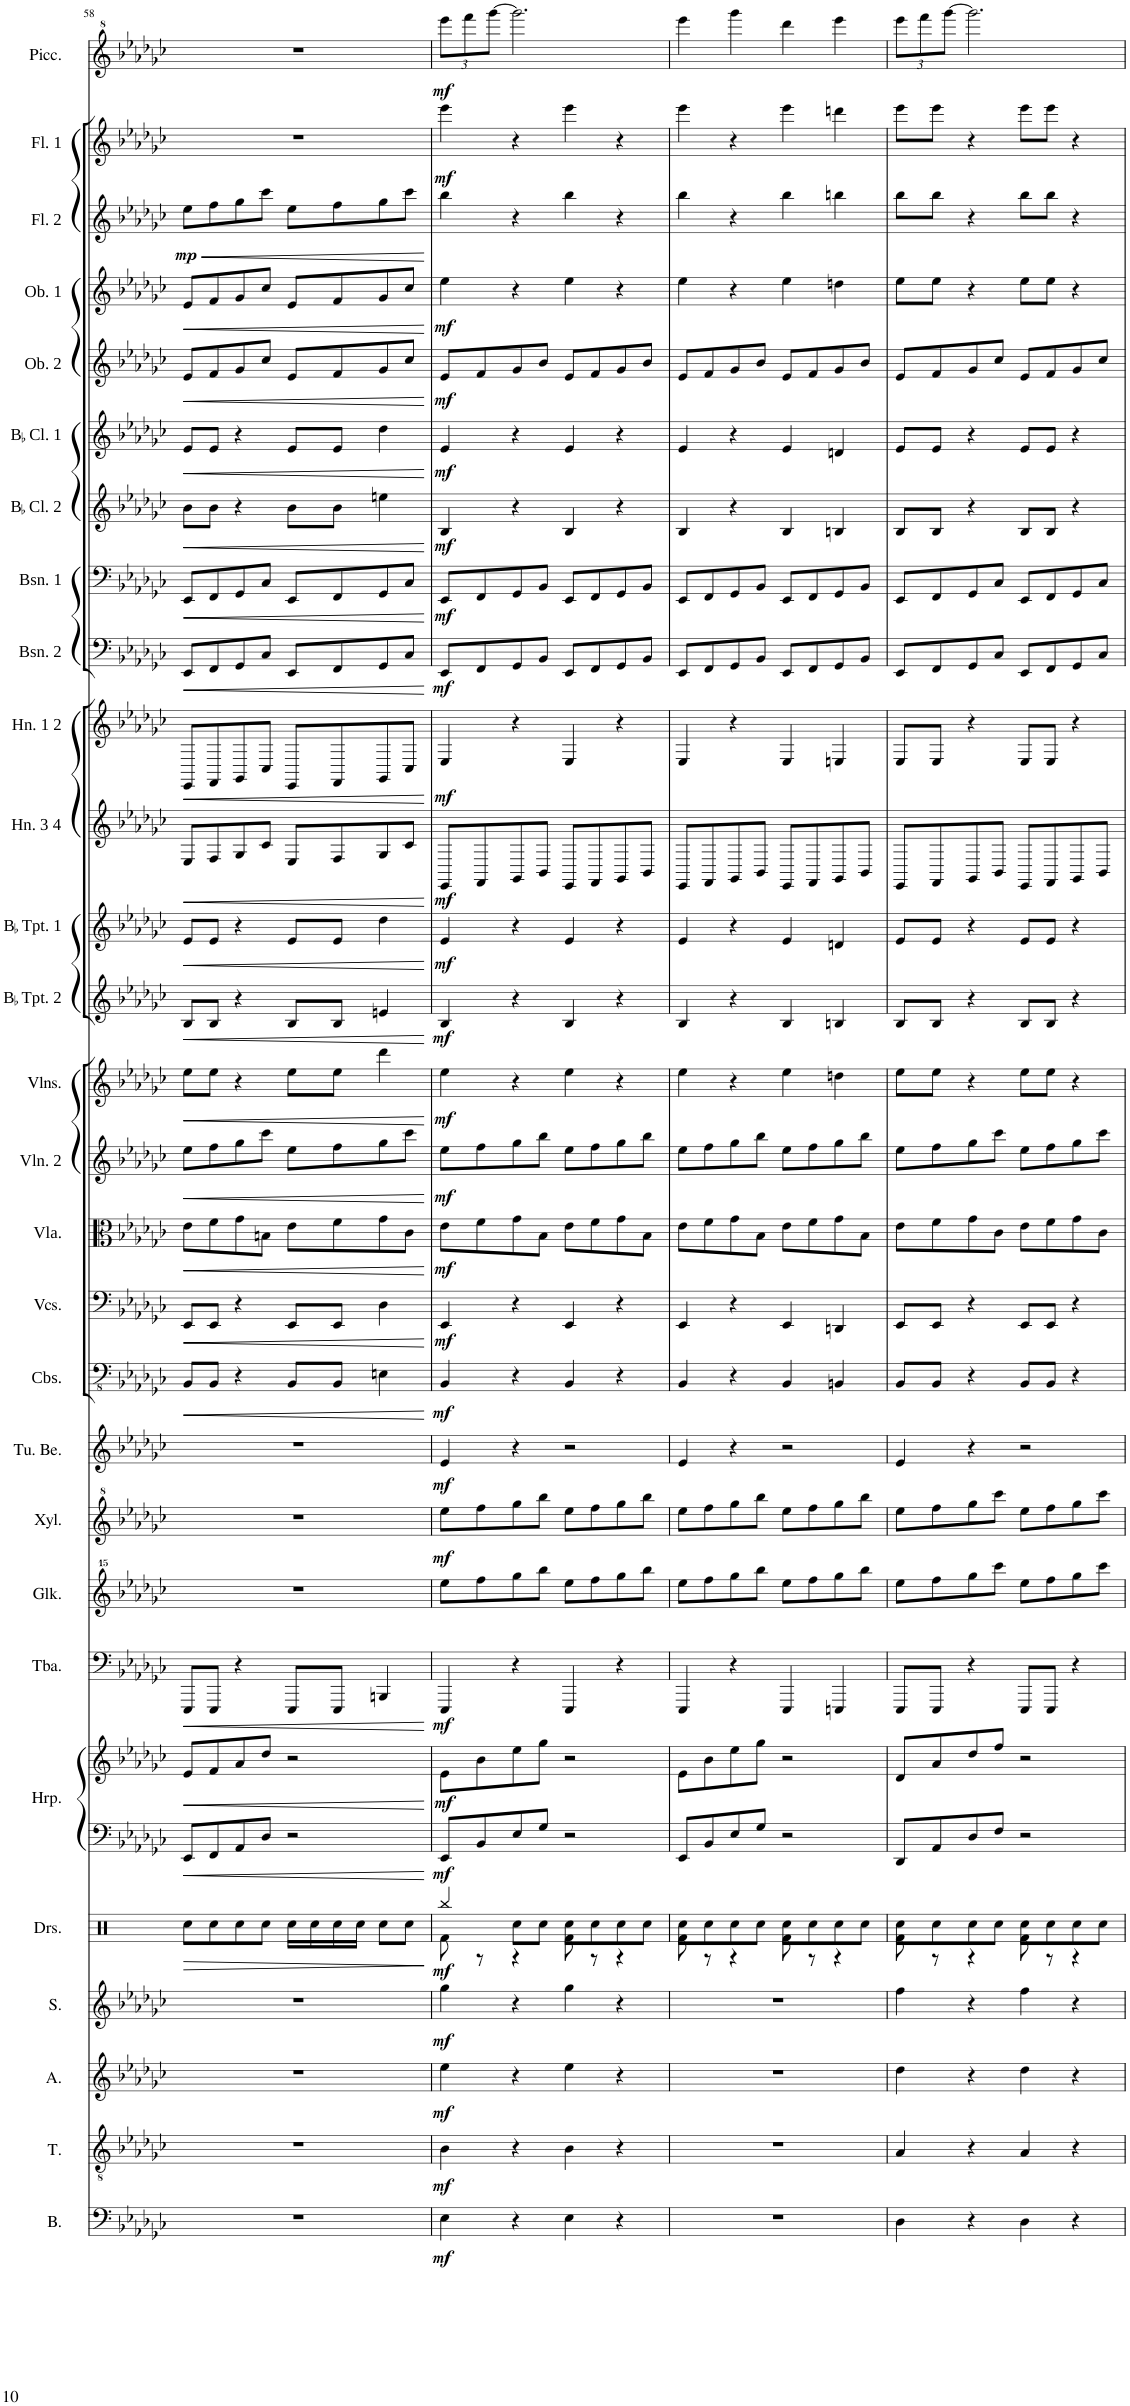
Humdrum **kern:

**kern	**dynam	**kern	**dynam	**kern	**dynam	**kern	**dynam	**kern	**dynam	**kern	**kern	**dynam	**kern	**dynam	**kern	**kern	**dynam	**kern	**dynam	**kern	**dynam	**kern	**dynam	**kern	**dynam	**kern	**dynam	**kern	**dynam	**kern	**dynam	**kern	**dynam	**kern	**dynam	**kern	**dynam	**kern	**dynam	**kern	**dynam	**kern	**dynam	**kern	**dynam	**kern	**dynam	**kern	**dynam	**kern	**dynam	**kern	**dynam	**kern	**dynam
*part28	*part28	*part27	*part27	*part26	*part26	*part25	*part25	*part24	*part24	*part23	*part23	*part23	*part22	*part22	*part21	*part20	*part20	*part19	*part19	*part18	*part18	*part17	*part17	*part16	*part16	*part15	*part15	*part14	*part14	*part13	*part13	*part12	*part12	*part11	*part11	*part10	*part10	*part9	*part9	*part8	*part8	*part7	*part7	*part6	*part6	*part5	*part5	*part4	*part4	*part3	*part3	*part2	*part2	*part1	*part1
*staff29	*staff29	*staff28	*staff28	*staff27	*staff27	*staff26	*staff26	*staff25	*staff25	*staff24	*staff23	*staff23/24	*staff22	*staff22	*staff21	*staff20	*staff20	*staff19	*staff19	*staff18	*staff18	*staff17	*staff17	*staff16	*staff16	*staff15	*staff15	*staff14	*staff14	*staff13	*staff13	*staff12	*staff12	*staff11	*staff11	*staff10	*staff10	*staff9	*staff9	*staff8	*staff8	*staff7	*staff7	*staff6	*staff6	*staff5	*staff5	*staff4	*staff4	*staff3	*staff3	*staff2	*staff2	*staff1	*staff1
*I"Bass	*	*I"Tenor	*	*I"Alto	*	*I"Soprano	*	*I"Drumset	*	*I"Harp	*	*	*I"Tuba	*	*I"Glockenspiel	*I"Xylophone	*	*I"Tubular Bells	*	*I"Contrabass	*	*I"Violoncellos	*	*I"Viola	*	*I"Violin 2	*	*I"Violin 1	*	*I"BaccidentalFlat Trumpet 2	*	*I"BaccidentalFlat Trumpet 1	*	*I"Horn 3 4	*	*I"Horn 1 2	*	*I"Bassoon 2	*	*I"Bassoon 1	*	*I"BaccidentalFlat Clarinet 2	*	*I"BaccidentalFlat Clarinet 1	*	*I"Oboe 2	*	*I"Oboe 1	*	*I"Flute 2	*	*I"Flute 1	*	*I"Piccolo	*
*I'B.	*	*I'T.	*	*I'A.	*	*I'S.	*	*I'Drs.	*	*I'Hrp.	*	*	*I'Tba.	*	*I'Glk.	*I'Xyl.	*	*I'Tu. Be.	*	*I'Cbs.	*	*I'Vcs.	*	*I'Vla.	*	*I'Vln. 2	*	*I'Vln. 1	*	*I'BaccidentalFlat Tpt. 2	*	*I'BaccidentalFlat Tpt. 1	*	*I'Hn. 3 4	*	*I'Hn. 1 2	*	*I'Bsn. 2	*	*I'Bsn. 1	*	*I'BaccidentalFlat Cl. 2	*	*I'BaccidentalFlat Cl. 1	*	*I'Ob. 2	*	*I'Ob. 1	*	*I'Fl. 2	*	*I'Fl. 1	*	*I'Picc.	*
!!LO:PB:g=z
*clefF4	*	*clefGv2	*	*clefG2	*	*clefG2	*	*clefX	*	*clefF4	*clefG2	*	*clefF4	*	*clefG^^2	*clefG^2	*	*clefG2	*	*clefFv4	*	*clefF4	*	*clefC3	*	*clefG2	*	*clefG2	*	*clefG2	*	*clefG2	*	*clefG2	*	*clefG2	*	*clefF4	*	*clefF4	*	*clefG2	*	*clefG2	*	*clefG2	*	*clefG2	*	*clefG2	*	*clefG2	*	*clefG^2	*
*	*	*	*	*	*	*	*	*	*	*	*	*	*	*	*	*	*	*	*	*	*	*	*	*	*	*	*	*	*	*ITrd1c2	*	*ITrd1c2	*	*ITrd4c7	*	*ITrd4c7	*	*	*	*	*	*ITrd1c2	*	*ITrd1c2	*	*	*	*	*	*	*	*	*	*ITrd-7c-12	*
*k[b-e-a-d-g-c-]	*	*k[b-e-a-d-g-c-]	*	*k[b-e-a-d-g-c-]	*	*k[b-e-a-d-g-c-]	*	*k[]	*	*k[b-e-a-d-g-c-]	*k[b-e-a-d-g-c-]	*	*k[b-e-a-d-g-c-]	*	*k[b-e-a-d-g-c-]	*k[b-e-a-d-g-c-]	*	*k[b-e-a-d-g-c-]	*	*k[b-e-a-d-g-c-]	*	*k[b-e-a-d-g-c-]	*	*k[b-e-a-d-g-c-]	*	*k[b-e-a-d-g-c-]	*	*k[b-e-a-d-g-c-]	*	*k[b-e-a-d-g-c-]	*	*k[b-e-a-d-g-c-]	*	*k[b-e-a-d-g-c-]	*	*k[b-e-a-d-g-c-]	*	*k[b-e-a-d-g-c-]	*	*k[b-e-a-d-g-c-]	*	*k[b-e-a-d-g-c-]	*	*k[b-e-a-d-g-c-]	*	*k[b-e-a-d-g-c-]	*	*k[b-e-a-d-g-c-]	*	*k[b-e-a-d-g-c-]	*	*k[b-e-a-d-g-c-]	*	*k[b-e-a-d-g-c-]	*
*M4/4	*	*M4/4	*	*M4/4	*	*M4/4	*	*M4/4	*	*M4/4	*M4/4	*	*M4/4	*	*M4/4	*M4/4	*	*M4/4	*	*M4/4	*	*M4/4	*	*M4/4	*	*M4/4	*	*M4/4	*	*M4/4	*	*M4/4	*	*M4/4	*	*M4/4	*	*M4/4	*	*M4/4	*	*M4/4	*	*M4/4	*	*M4/4	*	*M4/4	*	*M4/4	*	*M4/4	*	*M4/4	*
=58	=58	=58	=58	=58	=58	=58	=58	=58	=58	=58	=58	=58	=58	=58	=58	=58	=58	=58	=58	=58	=58	=58	=58	=58	=58	=58	=58	=58	=58	=58	=58	=58	=58	=58	=58	=58	=58	=58	=58	=58	=58	=58	=58	=58	=58	=58	=58	=58	=58	=58	=58	=58	=58	=58	=58
!	!	!	!	!	!	!	!	!	!LO:HP:b	!	!	!LO:HP:b	!	!LO:HP:b	!	!	!	!	!	!	!LO:HP:b	!	!LO:HP:b	!	!LO:HP:b	!	!LO:HP:b	!	!LO:HP:b	!	!LO:HP:b	!	!LO:HP:b	!	!LO:HP:b	!	!LO:HP:b	!	!LO:HP:b	!	!LO:HP:b	!	!LO:HP:b	!	!LO:HP:b	!	!LO:HP:b	!	!LO:HP:b	!	!LO:HP:b	!	!	!	!
!	!	!	!	!	!	!	!	!	!	!	!	!	!	!	!	!	!	!	!	!	!	!	!	!	!	!	!	!	!	!	!	!	!	!	!	!	!	!	!	!	!	!	!	!	!	!	!	!	!	!	!LO:DY:n=1:b	!	!	!	!
1r	.	1r	.	1r	.	1r	.	8Rcc\L	>	8EE-/L	8e-/L	<	8EEE-/L	<	1r	1r	.	1r	.	8BBB-/L	<	8EE-/L	<	8e-\L	<	8ee-\L	<	8ee-\L	<	8B-/L	<	8e-/L	<	8E-/L	<	8EE-/L	<	8EE-/L	<	8EE-/L	<	8b-\L	<	8e-/L	<	8e-/L	<	8e-/L	<	8ee-\L	< mp	1r	.	1r	.
.	.	.	.	.	.	.	.	8Rcc\	.	8FF/	8f/	.	8EEE-/J	.	.	.	.	.	.	8BBB-/J	.	8EE-/J	.	8f\	.	8ff\	.	8ee-\J	.	8B-/J	.	8e-/J	.	8F/	.	8FF/	.	8FF/	.	8FF/	.	8b-\J	.	8e-/J	.	8f/	.	8f/	.	8ff\	.	.	.	.	.
.	.	.	.	.	.	.	.	8Rcc\	.	8AA-/	8a-/	.	4r	.	.	.	.	.	.	4r	.	4r	.	8g-\	.	8gg-\	.	4r	.	4r	.	4r	.	8G-/	.	8GG-/	.	8GG-/	.	8GG-/	.	4r	.	4r	.	8g-/	.	8g-/	.	8gg-\	.	.	.	.	.
.	.	.	.	.	.	.	.	8Rcc\J	.	8D-/J	8dd-/J	.	.	.	.	.	.	.	.	.	.	.	.	8Bn\J	.	8ccc-\J	.	.	.	.	.	.	.	8c-/J	.	8C-/J	.	8C-/J	.	8C-/J	.	.	.	.	.	8cc-/J	.	8cc-/J	.	8ccc-\J	.	.	.	.	.
.	.	.	.	.	.	.	.	16Rcc\LL	.	2r	2r	.	8EEE-/L	.	.	.	.	.	.	8BBB-/L	.	8EE-/L	.	8e-\L	.	8ee-\L	.	8ee-\L	.	8B-/L	.	8e-/L	.	8E-/L	.	8EE-/L	.	8EE-/L	.	8EE-/L	.	8b-\L	.	8e-/L	.	8e-/L	.	8e-/L	.	8ee-\L	.	.	.	.	.
.	.	.	.	.	.	.	.	16Rcc\	.	.	.	.	.	.	.	.	.	.	.	.	.	.	.	.	.	.	.	.	.	.	.	.	.	.	.	.	.	.	.	.	.	.	.	.	.	.	.	.	.	.	.	.	.	.	.
.	.	.	.	.	.	.	.	16Rcc\	.	.	.	.	8EEE-/J	.	.	.	.	.	.	8BBB-/J	.	8EE-/J	.	8f\	.	8ff\	.	8ee-\J	.	8B-/J	.	8e-/J	.	8F/	.	8FF/	.	8FF/	.	8FF/	.	8b-\J	.	8e-/J	.	8f/	.	8f/	.	8ff\	.	.	.	.	.
.	.	.	.	.	.	.	.	16Rcc\JJ	.	.	.	.	.	.	.	.	.	.	.	.	.	.	.	.	.	.	.	.	.	.	.	.	.	.	.	.	.	.	.	.	.	.	.	.	.	.	.	.	.	.	.	.	.	.	.
.	.	.	.	.	.	.	.	8Rcc\L	.	.	.	.	4BBBn/	.	.	.	.	.	.	4EEn\	.	4D-\	.	8g-\	.	8gg-\	.	4ddd-\	.	4en/	.	4dd-\	.	8G-/	.	8GG-/	.	8GG-/	.	8GG-/	.	4een\	.	4dd-\	.	8g-/	.	8g-/	.	8gg-\	.	.	.	.	.
.	.	.	.	.	.	.	.	8Rcc\J	.	.	.	.	.	.	.	.	.	.	.	.	.	.	.	8c-\J	.	8ccc-\J	.	.	.	.	.	.	.	8c-/J	.	8C-/J	.	8C-/J	.	8C-/J	.	.	.	.	.	8cc-/J	.	8cc-/J	.	8ccc-\J	.	.	.	.	.
.	.	.	.	.	.	.	.	.	]	.	.	[	.	[	.	.	.	.	.	.	[	.	[	.	[	.	[	.	[	.	[	.	[	.	[	.	[	.	[	.	[	.	[	.	[	.	[	.	[	.	[	.	.	.	.
=59	=59	=59	=59	=59	=59	=59	=59	=59	=59	=59	=59	=59	=59	=59	=59	=59	=59	=59	=59	=59	=59	=59	=59	=59	=59	=59	=59	=59	=59	=59	=59	=59	=59	=59	=59	=59	=59	=59	=59	=59	=59	=59	=59	=59	=59	=59	=59	=59	=59	=59	=59	=59	=59	=59	=59
*	*	*	*	*	*	*	*	*^	*	*	*	*	*	*	*	*	*	*	*	*	*	*	*	*	*	*	*	*	*	*	*	*	*	*	*	*	*	*	*	*	*	*	*	*	*	*	*	*	*	*	*	*	*	*	*
*	*	*	*	*	*	*	*	*	*	*	*	*	*	*	*	*	*	*	*	*	*	*	*	*	*	*	*	*	*	*	*	*	*	*	*	*	*	*	*	*	*	*	*	*	*	*	*	*	*	*	*	*	*	*	*Xbrackettup	*
!	!LO:DY:b	!	!LO:DY:b	!	!LO:DY:b	!	!LO:DY:b	!	!	!LO:DY:b	!	!	!LO:DY:b=2	!	!	!	!	!	!	!	!	!	!	!	!	!	!	!	!	!	!	!	!	!	!	!	!	!	!	!	!	!	!	!	!	!	!	!	!	!	!	!	!	!	!	!
!	!	!	!	!	!	!	!	!	!	!	!	!	!LO:DY:n=1:b	!	!LO:DY:b	!	!	!LO:DY:b	!	!LO:DY:b	!	!LO:DY:b	!	!LO:DY:b	!	!LO:DY:b	!	!LO:DY:b	!	!LO:DY:b	!	!LO:DY:b	!	!LO:DY:b	!	!LO:DY:b	!	!LO:DY:b	!	!LO:DY:b	!	!LO:DY:b	!	!LO:DY:b	!	!LO:DY:b	!	!LO:DY:b	!	!LO:DY:b	!	!	!	!LO:DY:b	!	!LO:DY:b
4E-\	mf	4B-\	mf	4ee-\	mf	4gg-\	mf	4Rbb/	8Rf\	mf	8EE-/L	8e-\L	mf mf	4EEE-/	mf	8eeee-\L	8eee-\L	mf	4e-/	mf	4BBB-/	mf	4EE-/	mf	8e-\L	mf	8ee-\L	mf	4ee-\	mf	4B-/	mf	4e-/	mf	8EE-/L	mf	4E-/	mf	8EE-/L	mf	8EE-/L	mf	4B-/	mf	4e-/	mf	8e-/L	mf	4ee-\	mf	4bb-\	.	4eee-\	mf	12eeee-\L	mf
.	.	.	.	.	.	.	.	.	.	.	.	.	.	.	.	.	.	.	.	.	.	.	.	.	.	.	.	.	.	.	.	.	.	.	.	.	.	.	.	.	.	.	.	.	.	.	.	.	.	.	.	.	.	.	12ffff\	.
.	.	.	.	.	.	.	.	.	8r	.	8BB-/	8b-\	.	.	.	8ffff\	8fff\	.	.	.	.	.	.	.	8f\	.	8ff\	.	.	.	.	.	.	.	8FF/	.	.	.	8FF/	.	8FF/	.	.	.	.	.	8f/	.	.	.	.	.	.	.	.	.
.	.	.	.	.	.	.	.	.	.	.	.	.	.	.	.	.	.	.	.	.	.	.	.	.	.	.	.	.	.	.	.	.	.	.	.	.	.	.	.	.	.	.	.	.	.	.	.	.	.	.	.	.	.	.	[12gggg-\J	.
4r	.	4r	.	4r	.	4r	.	8Rcc\L	4r	.	8E-/	8ee-\	.	4r	.	8gggg-\	8ggg-\	.	4r	.	4r	.	4r	.	8g-\	.	8gg-\	.	4r	.	4r	.	4r	.	8GG-/	.	4r	.	8GG-/	.	8GG-/	.	4r	.	4r	.	8g-/	.	4r	.	4r	.	4r	.	2.gggg-\]	.
.	.	.	.	.	.	.	.	8Rcc\J	.	.	8G-/J	8gg-\J	.	.	.	8bbbb-\J	8bbb-\J	.	.	.	.	.	.	.	8B-\J	.	8bb-\J	.	.	.	.	.	.	.	8BB-/J	.	.	.	8BB-/J	.	8BB-/J	.	.	.	.	.	8b-/J	.	.	.	.	.	.	.	.	.
4E-\	.	4B-\	.	4ee-\	.	4gg-\	.	8Rcc\L	8Rf\	.	2r	2r	.	4EEE-/	.	8eeee-\L	8eee-\L	.	2r	.	4BBB-/	.	4EE-/	.	8e-\L	.	8ee-\L	.	4ee-\	.	4B-/	.	4e-/	.	8EE-/L	.	4E-/	.	8EE-/L	.	8EE-/L	.	4B-/	.	4e-/	.	8e-/L	.	4ee-\	.	4bb-\	.	4eee-\	.	.	.
.	.	.	.	.	.	.	.	8Rcc\	8r	.	.	.	.	.	.	8ffff\	8fff\	.	.	.	.	.	.	.	8f\	.	8ff\	.	.	.	.	.	.	.	8FF/	.	.	.	8FF/	.	8FF/	.	.	.	.	.	8f/	.	.	.	.	.	.	.	.	.
4r	.	4r	.	4r	.	4r	.	8Rcc\	4r	.	.	.	.	4r	.	8gggg-\	8ggg-\	.	.	.	4r	.	4r	.	8g-\	.	8gg-\	.	4r	.	4r	.	4r	.	8GG-/	.	4r	.	8GG-/	.	8GG-/	.	4r	.	4r	.	8g-/	.	4r	.	4r	.	4r	.	.	.
.	.	.	.	.	.	.	.	8Rcc\J	.	.	.	.	.	.	.	8bbbb-\J	8bbb-\J	.	.	.	.	.	.	.	8B-\J	.	8bb-\J	.	.	.	.	.	.	.	8BB-/J	.	.	.	8BB-/J	.	8BB-/J	.	.	.	.	.	8b-/J	.	.	.	.	.	.	.	.	.
=60	=60	=60	=60	=60	=60	=60	=60	=60	=60	=60	=60	=60	=60	=60	=60	=60	=60	=60	=60	=60	=60	=60	=60	=60	=60	=60	=60	=60	=60	=60	=60	=60	=60	=60	=60	=60	=60	=60	=60	=60	=60	=60	=60	=60	=60	=60	=60	=60	=60	=60	=60	=60	=60	=60	=60	=60
1r	.	1r	.	1r	.	1r	.	8Rcc\L	8Rf\	.	8EE-/L	8e-\L	.	4EEE-/	.	8eeee-\L	8eee-\L	.	4e-/	.	4BBB-/	.	4EE-/	.	8e-\L	.	8ee-\L	.	4ee-\	.	4B-/	.	4e-/	.	8EE-/L	.	4E-/	.	8EE-/L	.	8EE-/L	.	4B-/	.	4e-/	.	8e-/L	.	4ee-\	.	4bb-\	.	4eee-\	.	4eeee-\	.
.	.	.	.	.	.	.	.	8Rcc\	8r	.	8BB-/	8b-\	.	.	.	8ffff\	8fff\	.	.	.	.	.	.	.	8f\	.	8ff\	.	.	.	.	.	.	.	8FF/	.	.	.	8FF/	.	8FF/	.	.	.	.	.	8f/	.	.	.	.	.	.	.	.	.
.	.	.	.	.	.	.	.	8Rcc\	4r	.	8E-/	8ee-\	.	4r	.	8gggg-\	8ggg-\	.	4r	.	4r	.	4r	.	8g-\	.	8gg-\	.	4r	.	4r	.	4r	.	8GG-/	.	4r	.	8GG-/	.	8GG-/	.	4r	.	4r	.	8g-/	.	4r	.	4r	.	4r	.	4gggg-\	.
.	.	.	.	.	.	.	.	8Rcc\J	.	.	8G-/J	8gg-\J	.	.	.	8bbbb-\J	8bbb-\J	.	.	.	.	.	.	.	8B-\J	.	8bb-\J	.	.	.	.	.	.	.	8BB-/J	.	.	.	8BB-/J	.	8BB-/J	.	.	.	.	.	8b-/J	.	.	.	.	.	.	.	.	.
.	.	.	.	.	.	.	.	8Rcc\L	8Rf\	.	2r	2r	.	4EEE-/	.	8eeee-\L	8eee-\L	.	2r	.	4BBB-/	.	4EE-/	.	8e-\L	.	8ee-\L	.	4ee-\	.	4B-/	.	4e-/	.	8EE-/L	.	4E-/	.	8EE-/L	.	8EE-/L	.	4B-/	.	4e-/	.	8e-/L	.	4ee-\	.	4bb-\	.	4eee-\	.	4dddd-\	.
.	.	.	.	.	.	.	.	8Rcc\	8r	.	.	.	.	.	.	8ffff\	8fff\	.	.	.	.	.	.	.	8f\	.	8ff\	.	.	.	.	.	.	.	8FF/	.	.	.	8FF/	.	8FF/	.	.	.	.	.	8f/	.	.	.	.	.	.	.	.	.
.	.	.	.	.	.	.	.	8Rcc\	4r	.	.	.	.	4EEEn/	.	8gggg-\	8ggg-\	.	.	.	4BBBn/	.	4DDn/	.	8g-\	.	8gg-\	.	4ddn\	.	4Bn/	.	4dn/	.	8GG-/	.	4En/	.	8GG-/	.	8GG-/	.	4Bn/	.	4dn/	.	8g-/	.	4ddn\	.	4bbn\	.	4dddn\	.	4eeee-\	.
.	.	.	.	.	.	.	.	8Rcc\J	.	.	.	.	.	.	.	8bbbb-\J	8bbb-\J	.	.	.	.	.	.	.	8B-\J	.	8bb-\J	.	.	.	.	.	.	.	8BB-/J	.	.	.	8BB-/J	.	8BB-/J	.	.	.	.	.	8b-/J	.	.	.	.	.	.	.	.	.
=61	=61	=61	=61	=61	=61	=61	=61	=61	=61	=61	=61	=61	=61	=61	=61	=61	=61	=61	=61	=61	=61	=61	=61	=61	=61	=61	=61	=61	=61	=61	=61	=61	=61	=61	=61	=61	=61	=61	=61	=61	=61	=61	=61	=61	=61	=61	=61	=61	=61	=61	=61	=61	=61	=61	=61	=61
4D-\	.	4A-/	.	4dd-\	.	4ff\	.	8Rcc\L	8Rf\	.	8DD-/L	8d-/L	.	8EEE-/L	.	8eeee-\L	8eee-\L	.	4e-/	.	8BBB-/L	.	8EE-/L	.	8e-\L	.	8ee-\L	.	8ee-\L	.	8B-/L	.	8e-/L	.	8EE-/L	.	8E-/L	.	8EE-/L	.	8EE-/L	.	8B-/L	.	8e-/L	.	8e-/L	.	8ee-\L	.	8bb-\L	.	8eee-\L	.	12eeee-\L	.
.	.	.	.	.	.	.	.	.	.	.	.	.	.	.	.	.	.	.	.	.	.	.	.	.	.	.	.	.	.	.	.	.	.	.	.	.	.	.	.	.	.	.	.	.	.	.	.	.	.	.	.	.	.	.	12ffff\	.
.	.	.	.	.	.	.	.	8Rcc\	8r	.	8AA-/	8a-/	.	8EEE-/J	.	8ffff\	8fff\	.	.	.	8BBB-/J	.	8EE-/J	.	8f\	.	8ff\	.	8ee-\J	.	8B-/J	.	8e-/J	.	8FF/	.	8E-/J	.	8FF/	.	8FF/	.	8B-/J	.	8e-/J	.	8f/	.	8ee-\J	.	8bb-\J	.	8eee-\J	.	.	.
.	.	.	.	.	.	.	.	.	.	.	.	.	.	.	.	.	.	.	.	.	.	.	.	.	.	.	.	.	.	.	.	.	.	.	.	.	.	.	.	.	.	.	.	.	.	.	.	.	.	.	.	.	.	.	[12gggg-\J	.
4r	.	4r	.	4r	.	4r	.	8Rcc\	4r	.	8D-/	8dd-/	.	4r	.	8gggg-\	8ggg-\	.	4r	.	4r	.	4r	.	8g-\	.	8gg-\	.	4r	.	4r	.	4r	.	8GG-/	.	4r	.	8GG-/	.	8GG-/	.	4r	.	4r	.	8g-/	.	4r	.	4r	.	4r	.	2.gggg-\]	.
.	.	.	.	.	.	.	.	8Rcc\J	.	.	8F/J	8ff/J	.	.	.	8ccccc-\J	8cccc-\J	.	.	.	.	.	.	.	8c-\J	.	8ccc-\J	.	.	.	.	.	.	.	8BB-/J	.	.	.	8C-/J	.	8C-/J	.	.	.	.	.	8cc-/J	.	.	.	.	.	.	.	.	.
4D-\	.	4A-/	.	4dd-\	.	4ff\	.	8Rcc\L	8Rf\	.	2r	2r	.	8EEE-/L	.	8eeee-\L	8eee-\L	.	2r	.	8BBB-/L	.	8EE-/L	.	8e-\L	.	8ee-\L	.	8ee-\L	.	8B-/L	.	8e-/L	.	8EE-/L	.	8E-/L	.	8EE-/L	.	8EE-/L	.	8B-/L	.	8e-/L	.	8e-/L	.	8ee-\L	.	8bb-\L	.	8eee-\L	.	.	.
.	.	.	.	.	.	.	.	8Rcc\	8r	.	.	.	.	8EEE-/J	.	8ffff\	8fff\	.	.	.	8BBB-/J	.	8EE-/J	.	8f\	.	8ff\	.	8ee-\J	.	8B-/J	.	8e-/J	.	8FF/	.	8E-/J	.	8FF/	.	8FF/	.	8B-/J	.	8e-/J	.	8f/	.	8ee-\J	.	8bb-\J	.	8eee-\J	.	.	.
4r	.	4r	.	4r	.	4r	.	8Rcc\	4r	.	.	.	.	4r	.	8gggg-\	8ggg-\	.	.	.	4r	.	4r	.	8g-\	.	8gg-\	.	4r	.	4r	.	4r	.	8GG-/	.	4r	.	8GG-/	.	8GG-/	.	4r	.	4r	.	8g-/	.	4r	.	4r	.	4r	.	.	.
.	.	.	.	.	.	.	.	8Rcc\J	.	.	.	.	.	.	.	8ccccc-\J	8cccc-\J	.	.	.	.	.	.	.	8c-\J	.	8ccc-\J	.	.	.	.	.	.	.	8BB-/J	.	.	.	8C-/J	.	8C-/J	.	.	.	.	.	8cc-/J	.	.	.	.	.	.	.	.	.
*	*	*	*	*	*	*	*	*v	*v	*	*	*	*	*	*	*	*	*	*	*	*	*	*	*	*	*	*	*	*	*	*	*	*	*	*	*	*	*	*	*	*	*	*	*	*	*	*	*	*	*	*	*	*	*	*	*
=	=	=	=	=	=	=	=	=	=	=	=	=	=	=	=	=	=	=	=	=	=	=	=	=	=	=	=	=	=	=	=	=	=	=	=	=	=	=	=	=	=	=	=	=	=	=	=	=	=	=	=	=	=	=	=
*-	*-	*-	*-	*-	*-	*-	*-	*-	*-	*-	*-	*-	*-	*-	*-	*-	*-	*-	*-	*-	*-	*-	*-	*-	*-	*-	*-	*-	*-	*-	*-	*-	*-	*-	*-	*-	*-	*-	*-	*-	*-	*-	*-	*-	*-	*-	*-	*-	*-	*-	*-	*-	*-	*-	*-
